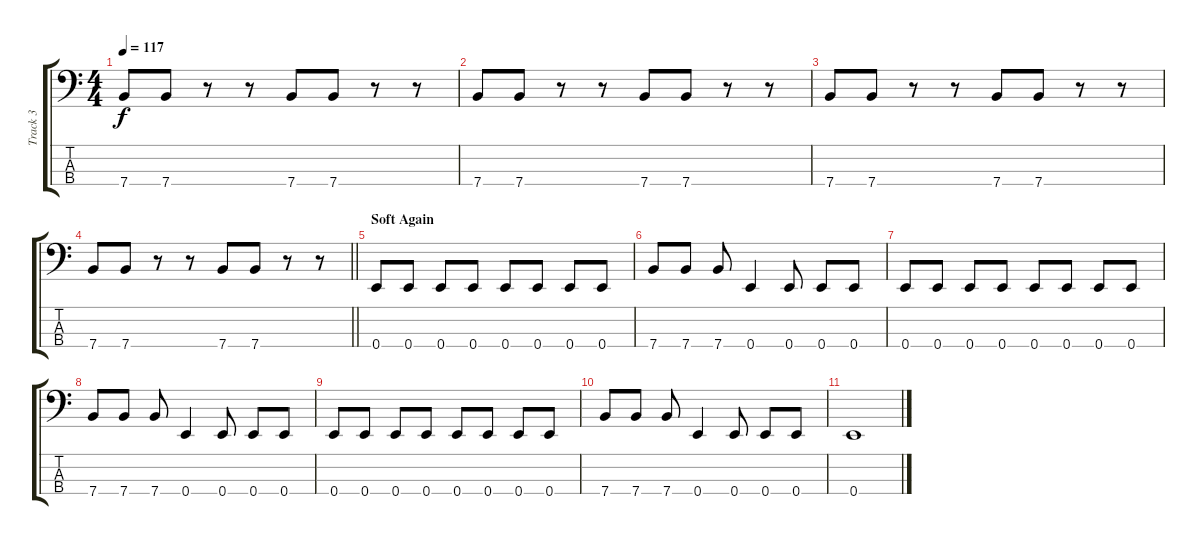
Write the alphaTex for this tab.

\track ("Track 3" "Track 3") {instrument electricbasspick}
\staff {score tabs}
\tuning (G2 D2 A1 E1) {hide}
\ts (4 4)
\tempo 117
\clef f4
\ks c
7.4.8{dy f} 7.4.8 r.8 r.8 7.4.8 7.4.8 r.8 r.8 |
7.4.8 7.4.8 r.8 r.8 7.4.8 7.4.8 r.8 r.8 |
7.4.8 7.4.8 r.8 r.8 7.4.8 7.4.8 r.8 r.8 |
\barLineRight lightlight
7.4.8 7.4.8 r.8 r.8 7.4.8 7.4.8 r.8 r.8 |
\section ("" "Soft Again")
0.4.8 0.4.8 0.4.8 0.4.8 0.4.8 0.4.8 0.4.8 0.4.8 |
7.4.8 7.4.8 7.4.8 0.4.4 0.4.8 0.4.8 0.4.8 |
0.4.8 0.4.8 0.4.8 0.4.8 0.4.8 0.4.8 0.4.8 0.4.8 |
7.4.8 7.4.8 7.4.8 0.4.4 0.4.8 0.4.8 0.4.8 |
0.4.8 0.4.8 0.4.8 0.4.8 0.4.8 0.4.8 0.4.8 0.4.8 |
7.4.8 7.4.8 7.4.8 0.4.4 0.4.8 0.4.8 0.4.8 |
0.4.1
